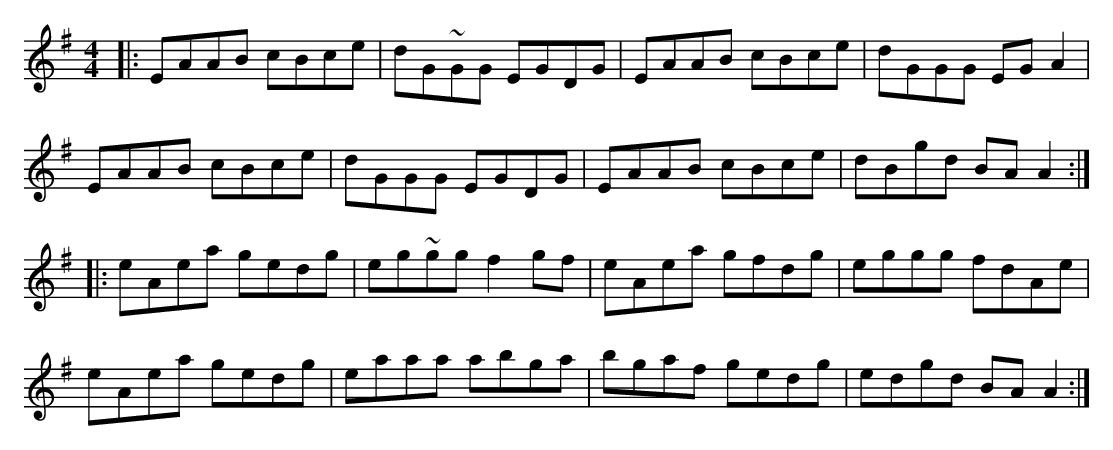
X:1
M:4/4
K:Ador
|:EAAB cBce|dG~GG EGDG|EAAB cBce|dGGG EG A2|
EAAB cBce|dGGG EGDG|EAAB cBce|dBgd BA A2:|
|:eAea gedg|eg~gg f2 gf|eAea gfdg|eggg fdAe|
eAea gedg|eaaa abga|bgaf gedg|edgd BA A2:|
